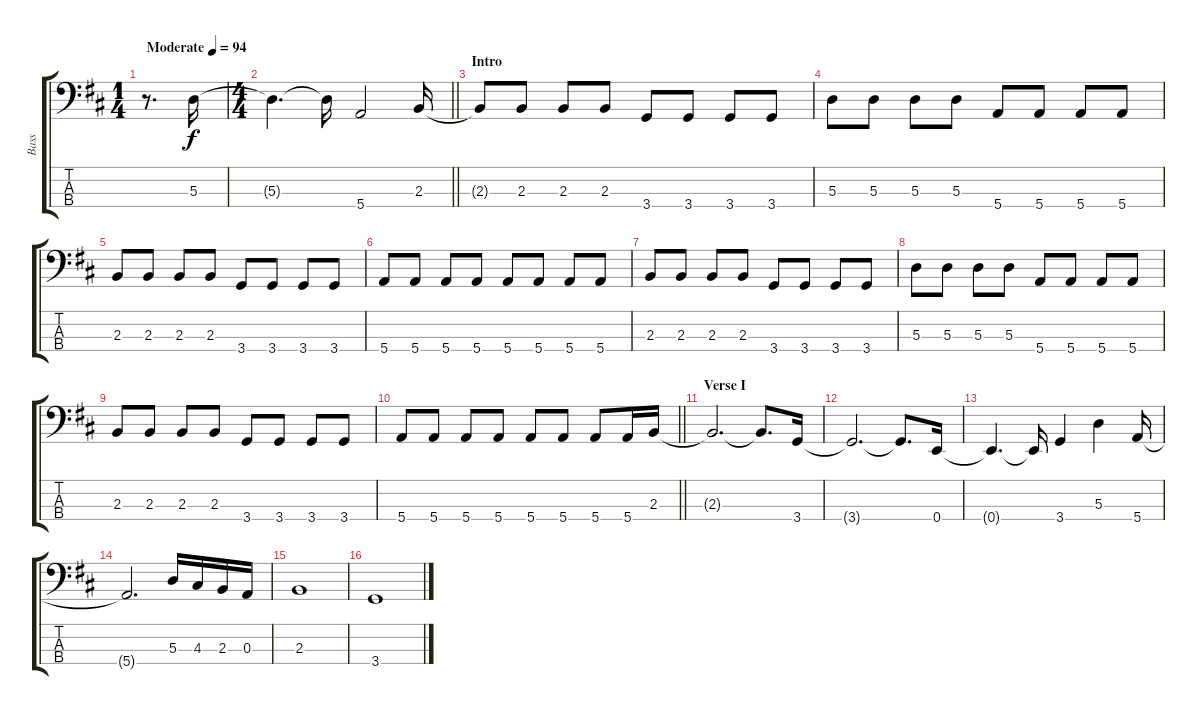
\track ("Bass" "Bass") {instrument electricbassfinger}
\staff {score tabs}
\tuning (G2 D2 A1 E1) {hide}
\ts (1 4)
\tempo (94 "Moderate")
\clef f4
\ks bminor
r.8{d dy f instrument electricbassfinger} 5.3.16 |
\ts (4 4)
\barLineRight lightlight
5.3{t}.4{d} 5.3{t}.16 5.4.2 2.3.16 |
\section ("" "Intro")
2.3{t}.8 2.3.8 2.3.8 2.3.8 3.4.8 3.4.8 3.4.8 3.4.8 |
5.3.8 5.3.8 5.3.8 5.3.8 5.4.8 5.4.8 5.4.8 5.4.8 |
2.3.8 2.3.8 2.3.8 2.3.8 3.4.8 3.4.8 3.4.8 3.4.8 |
5.4.8 5.4.8 5.4.8 5.4.8 5.4.8 5.4.8 5.4.8 5.4.8 |
2.3.8 2.3.8 2.3.8 2.3.8 3.4.8 3.4.8 3.4.8 3.4.8 |
5.3.8 5.3.8 5.3.8 5.3.8 5.4.8 5.4.8 5.4.8 5.4.8 |
2.3.8 2.3.8 2.3.8 2.3.8 3.4.8 3.4.8 3.4.8 3.4.8 |
\barLineRight lightlight
5.4.8 5.4.8 5.4.8 5.4.8 5.4.8 5.4.8 5.4.8 5.4.16 2.3.16 |
\section ("" "Verse I")
2.3{t}.2{d} 2.3{t}.8{d} 3.4.16 |
3.4{t}.2{d} 3.4{t}.8{d} 0.4.16 |
0.4{t}.4{d} 0.4{t}.16 3.4.4 5.3.4 5.4.16 |
5.4{t}.2{d} 5.3.16 4.3.16 2.3.16 0.3.16 |
2.3.1 |
3.4.1
